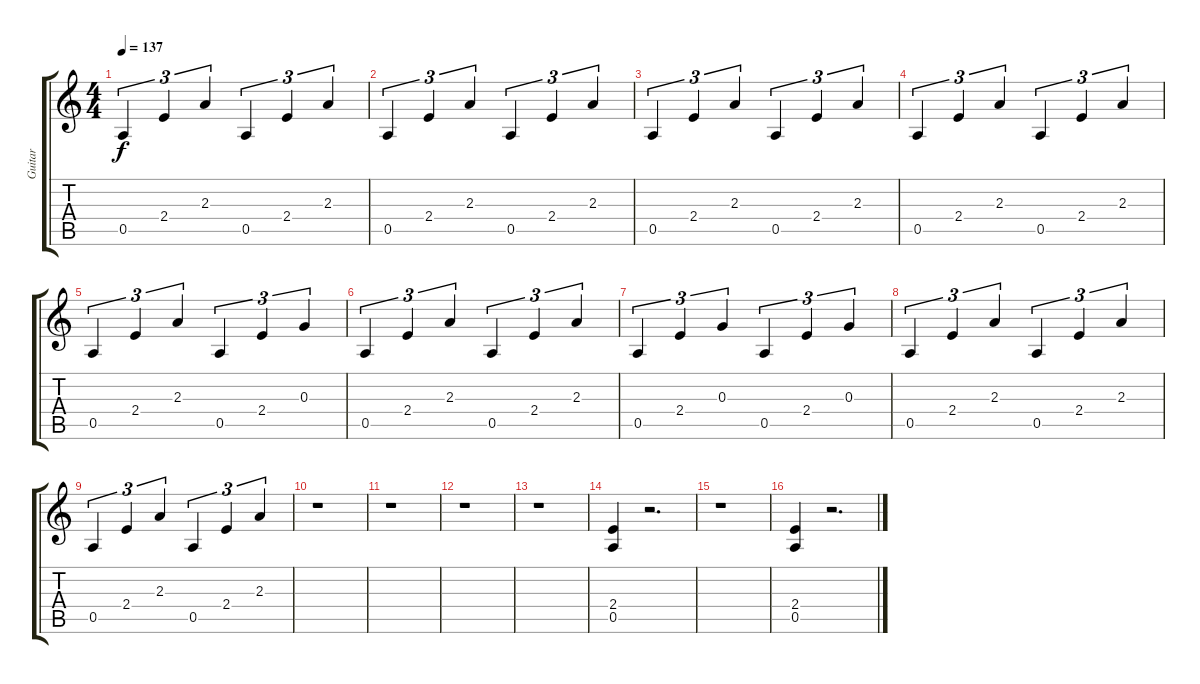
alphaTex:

\track ("Guitar" "Guitar") {instrument overdrivenguitar}
\staff {score tabs}
\tuning (E4 B3 G3 D3 A2 E2) {hide}
\ts (4 4)
\tempo 137
\clef g2
\ks c
0.5.4{tu (3 2) dy f} 2.4.4{tu (3 2)} 2.3.4{tu (3 2)} 0.5.4{tu (3 2)} 2.4.4{tu (3 2)} 2.3.4{tu (3 2)} |
0.5.4{tu (3 2)} 2.4.4{tu (3 2)} 2.3.4{tu (3 2)} 0.5.4{tu (3 2)} 2.4.4{tu (3 2)} 2.3.4{tu (3 2)} |
0.5.4{tu (3 2)} 2.4.4{tu (3 2)} 2.3.4{tu (3 2)} 0.5.4{tu (3 2)} 2.4.4{tu (3 2)} 2.3.4{tu (3 2)} |
0.5.4{tu (3 2)} 2.4.4{tu (3 2)} 2.3.4{tu (3 2)} 0.5.4{tu (3 2)} 2.4.4{tu (3 2)} 2.3.4{tu (3 2)} |
0.5.4{tu (3 2)} 2.4.4{tu (3 2)} 2.3.4{tu (3 2)} 0.5.4{tu (3 2)} 2.4.4{tu (3 2)} 0.3.4{tu (3 2)} |
0.5.4{tu (3 2)} 2.4.4{tu (3 2)} 2.3.4{tu (3 2)} 0.5.4{tu (3 2)} 2.4.4{tu (3 2)} 2.3.4{tu (3 2)} |
0.5.4{tu (3 2)} 2.4.4{tu (3 2)} 0.3.4{tu (3 2)} 0.5.4{tu (3 2)} 2.4.4{tu (3 2)} 0.3.4{tu (3 2)} |
0.5.4{tu (3 2)} 2.4.4{tu (3 2)} 2.3.4{tu (3 2)} 0.5.4{tu (3 2)} 2.4.4{tu (3 2)} 2.3.4{tu (3 2)} |
0.5.4{tu (3 2)} 2.4.4{tu (3 2)} 2.3.4{tu (3 2)} 0.5.4{tu (3 2)} 2.4.4{tu (3 2)} 2.3.4{tu (3 2)} |
r.1 |
r.1 |
r.1 |
r.1 |
(2.4 0.5).4 r.2{d} |
r.1 |
(2.4 0.5).4 r.2{d}
